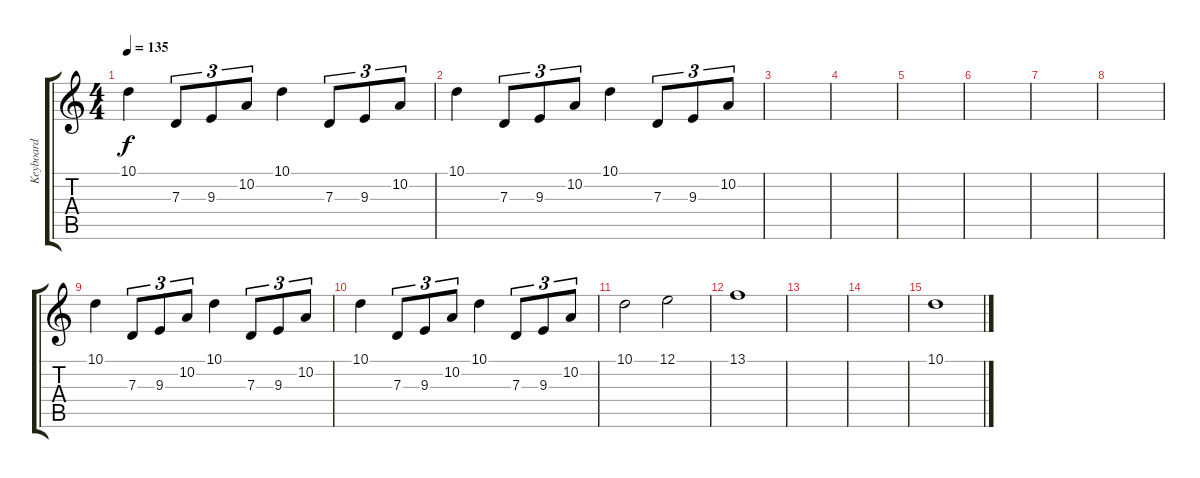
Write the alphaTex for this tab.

\track ("Keyboard" "Keyboard") {instrument brasssection}
\staff {score tabs}
\tuning (E4 B3 G3 D3 A2 E2) {hide}
\ts (4 4)
\tempo 135
\clef g2
\ks c
10.1.4{dy f volume 14 instrument stringensemble1} 7.3.8{tu (3 2)} 9.3.8{tu (3 2)} 10.2.8{tu (3 2)} 10.1.4 7.3.8{tu (3 2)} 9.3.8{tu (3 2)} 10.2.8{tu (3 2)} |
10.1.4{volume 14 instrument stringensemble1} 7.3.8{tu (3 2)} 9.3.8{tu (3 2)} 10.2.8{tu (3 2)} 10.1.4 7.3.8{tu (3 2)} 9.3.8{tu (3 2)} 10.2.8{tu (3 2)} |
|
|
|
|
|
|
10.1.4{volume 14 instrument stringensemble1} 7.3.8{tu (3 2)} 9.3.8{tu (3 2)} 10.2.8{tu (3 2)} 10.1.4 7.3.8{tu (3 2)} 9.3.8{tu (3 2)} 10.2.8{tu (3 2)} |
10.1.4{volume 14 instrument stringensemble1} 7.3.8{tu (3 2)} 9.3.8{tu (3 2)} 10.2.8{tu (3 2)} 10.1.4 7.3.8{tu (3 2)} 9.3.8{tu (3 2)} 10.2.8{tu (3 2)} |
10.1.2 12.1.2 |
13.1.1 |
|
|
10.1.1{volume 14 instrument stringensemble1}
